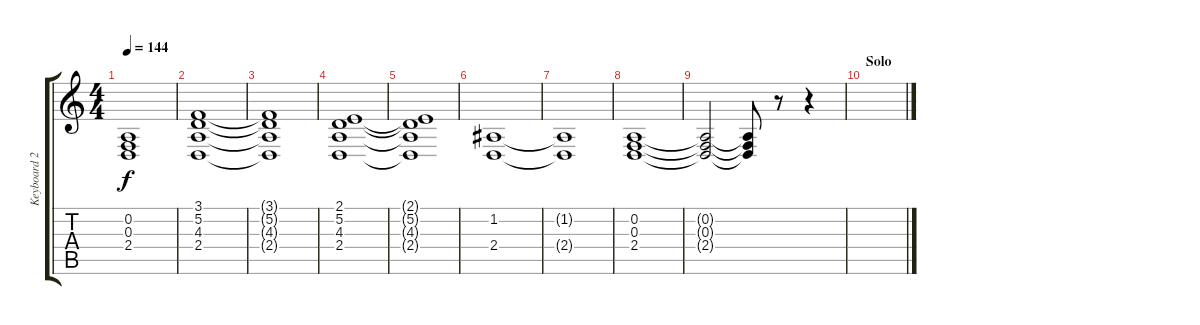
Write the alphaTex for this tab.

\track ("Keyboard 2" "Keyboard 2") {instrument stringensemble1}
\staff {score tabs}
\tuning (D4 A3 F3 C3 G2 D2) {hide}
\ts (4 4)
\tempo 144
\clef g2
\ks c
(0.2{t} 0.3{t} 2.4{t}).1{dy f} |
(3.1 5.2 4.3 2.4).1 |
(3.1{t} 5.2{t} 4.3{t} 2.4{t}).1 |
(2.1 5.2 4.3 2.4).1 |
(2.1{t} 5.2{t} 4.3{t} 2.4{t}).1 |
(1.2 2.4).1 |
(1.2{t} 2.4{t}).1 |
(0.2 0.3 2.4).1 |
(0.2{t} 0.3{t} 2.4{t}).2 (0.2{t} 0.3{t} 2.4{t}).8 r.8 r.4 |
\section ("" "Solo")
